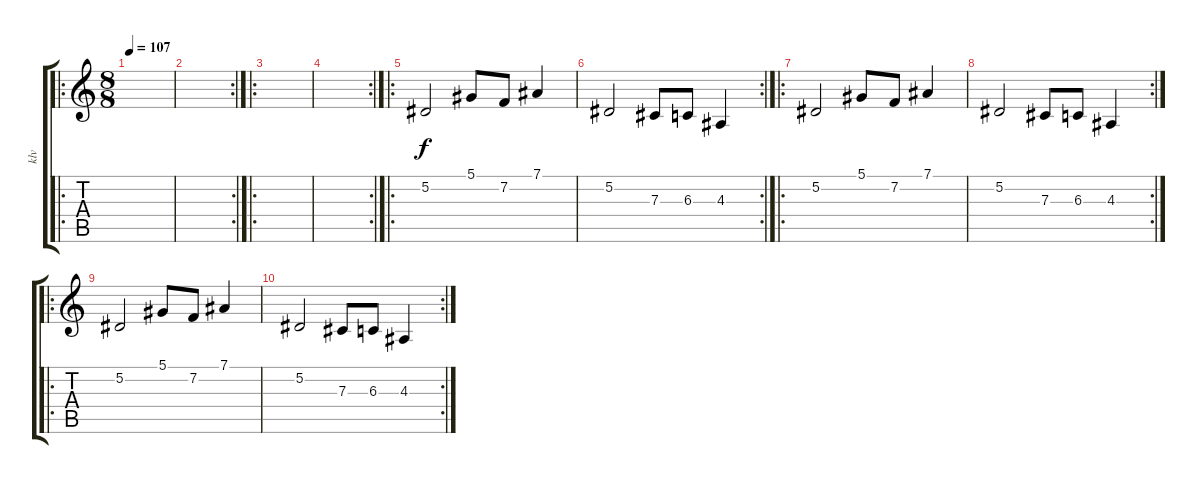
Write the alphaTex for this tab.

\track ("klv" "klv") {instrument electricgrandpiano}
\staff {score tabs}
\tuning (Eb4 Bb3 Gb3 Db3 Ab2 Eb2) {hide}
\ro
\ts (8 8)
\tempo 107
\clef g2
\ks c
|
\rc 2
|
\ro
|
\rc 2
|
\ro
5.2.2 5.1.8 7.2.8 7.1.4 |
\rc 2
5.2.2 7.3.8 6.3.8 4.3.4 |
\ro
5.2.2 5.1.8 7.2.8 7.1.4 |
\rc 2
5.2.2 7.3.8 6.3.8 4.3.4 |
\ro
5.2.2 5.1.8 7.2.8 7.1.4 |
\rc 2
5.2.2 7.3.8 6.3.8 4.3.4
